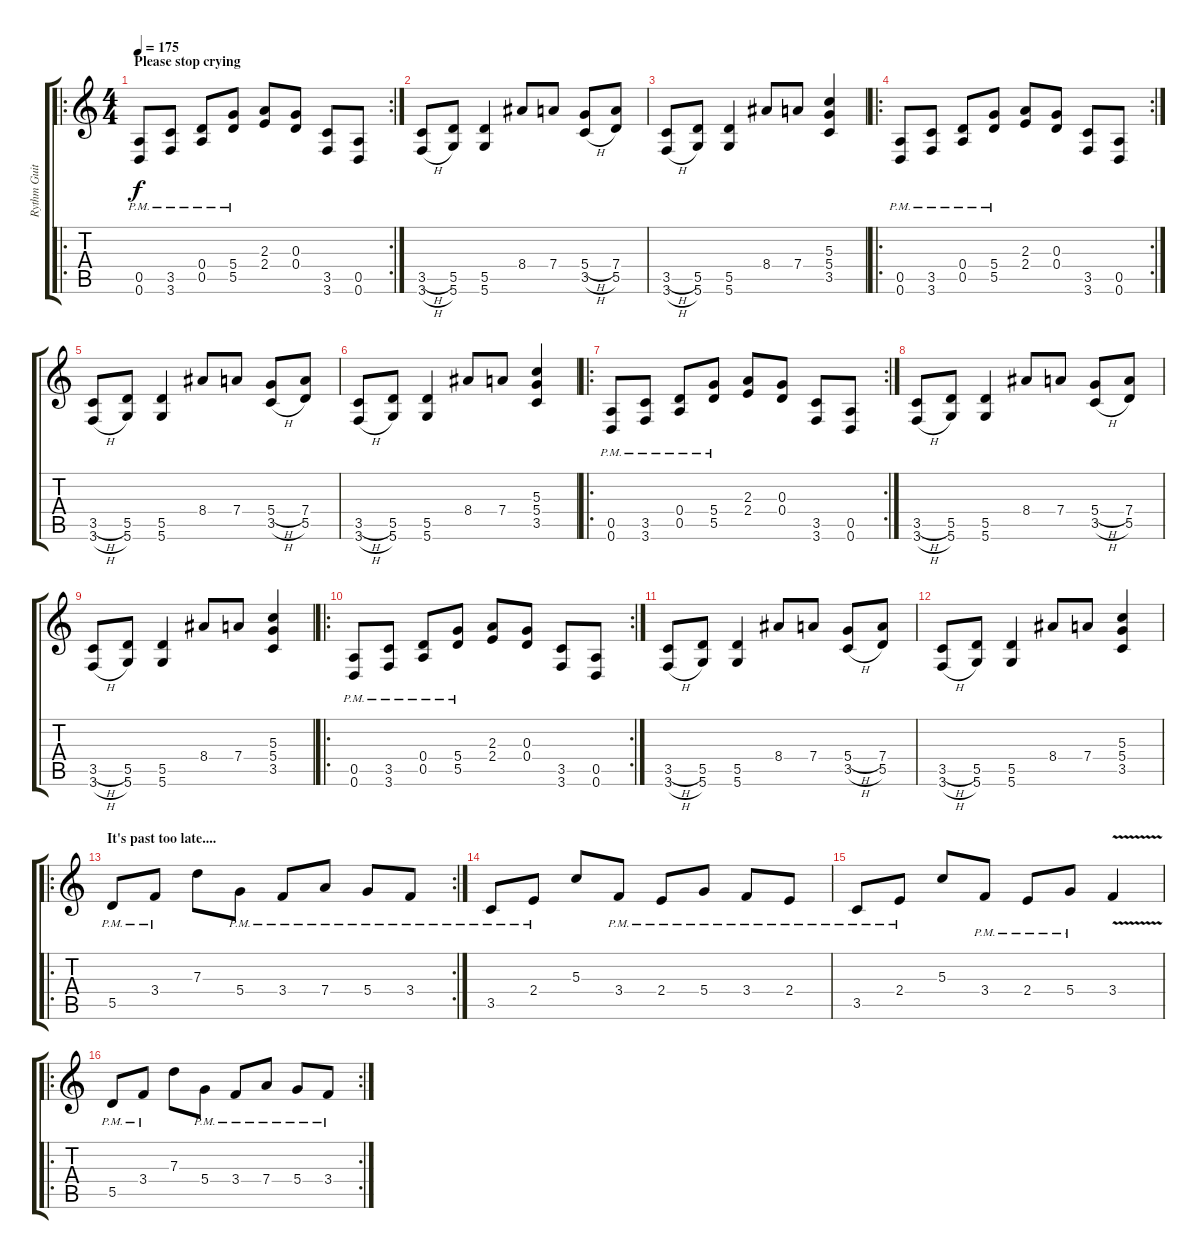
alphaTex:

\track ("Rythm Guitar 1" "Rythm Guit") {instrument distortionguitar}
\staff {score tabs}
\tuning (E4 B3 G3 D3 A2 D2) {hide}
\ro
\rc 2
\ts (4 4)
\section ("" "Please stop crying")
\tempo 175
\clef g2
\ks c
(0.5{pm} 0.6{pm}).8{dy f} (3.5{pm} 3.6{pm}).8 (0.4{pm} 0.5{pm}).8 (5.4{pm} 5.5{pm}).8 (2.3 2.4).8 (0.3 0.4).8 (3.5 3.6).8 (0.5 0.6).8 |
(3.5{h} 3.6{h}).8 (5.5 5.6).8 (5.5 5.6).4 8.4.8 7.4.8 (5.4{h} 3.5{h}).8 (7.4 5.5).8 |
(3.5{h} 3.6{h}).8 (5.5 5.6).8 (5.5 5.6).4 8.4.8 7.4.8 (5.3 5.4 3.5).4 |
\ro
\rc 2
(0.5{pm} 0.6{pm}).8 (3.5{pm} 3.6{pm}).8 (0.4{pm} 0.5{pm}).8 (5.4{pm} 5.5{pm}).8 (2.3 2.4).8 (0.3 0.4).8 (3.5 3.6).8 (0.5 0.6).8 |
(3.5{h} 3.6{h}).8 (5.5 5.6).8 (5.5 5.6).4 8.4.8 7.4.8 (5.4{h} 3.5{h}).8 (7.4 5.5).8 |
(3.5{h} 3.6{h}).8 (5.5 5.6).8 (5.5 5.6).4 8.4.8 7.4.8 (5.3 5.4 3.5).4 |
\ro
\rc 2
(0.5{pm} 0.6{pm}).8 (3.5{pm} 3.6{pm}).8 (0.4{pm} 0.5{pm}).8 (5.4{pm} 5.5{pm}).8 (2.3 2.4).8 (0.3 0.4).8 (3.5 3.6).8 (0.5 0.6).8 |
(3.5{h} 3.6{h}).8 (5.5 5.6).8 (5.5 5.6).4 8.4.8 7.4.8 (5.4{h} 3.5{h}).8 (7.4 5.5).8 |
(3.5{h} 3.6{h}).8 (5.5 5.6).8 (5.5 5.6).4 8.4.8 7.4.8 (5.3 5.4 3.5).4 |
\ro
\rc 2
(0.5{pm} 0.6{pm}).8 (3.5{pm} 3.6{pm}).8 (0.4{pm} 0.5{pm}).8 (5.4{pm} 5.5{pm}).8 (2.3 2.4).8 (0.3 0.4).8 (3.5 3.6).8 (0.5 0.6).8 |
(3.5{h} 3.6{h}).8 (5.5 5.6).8 (5.5 5.6).4 8.4.8 7.4.8 (5.4{h} 3.5{h}).8 (7.4 5.5).8 |
(3.5{h} 3.6{h}).8 (5.5 5.6).8 (5.5 5.6).4 8.4.8 7.4.8 (5.3 5.4 3.5).4 |
\ro
\rc 2
\section ("" "It's past too late....")
5.5{pm}.8 3.4{pm}.8 7.3.8 5.4{pm}.8 3.4{pm}.8 7.4{pm}.8 5.4{pm}.8 3.4{pm}.8 |
3.5{pm}.8 2.4{pm}.8 5.3.8 3.4{pm}.8 2.4{pm}.8 5.4{pm}.8 3.4{pm}.8 2.4{pm}.8 |
3.5{pm}.8 2.4{pm}.8 5.3.8 3.4{pm}.8 2.4{pm}.8 5.4{pm}.8 3.4{v}.4 |
\ro
\rc 2
5.5{pm}.8 3.4{pm}.8 7.3.8 5.4{pm}.8 3.4{pm}.8 7.4{pm}.8 5.4{pm}.8 3.4{pm}.8
